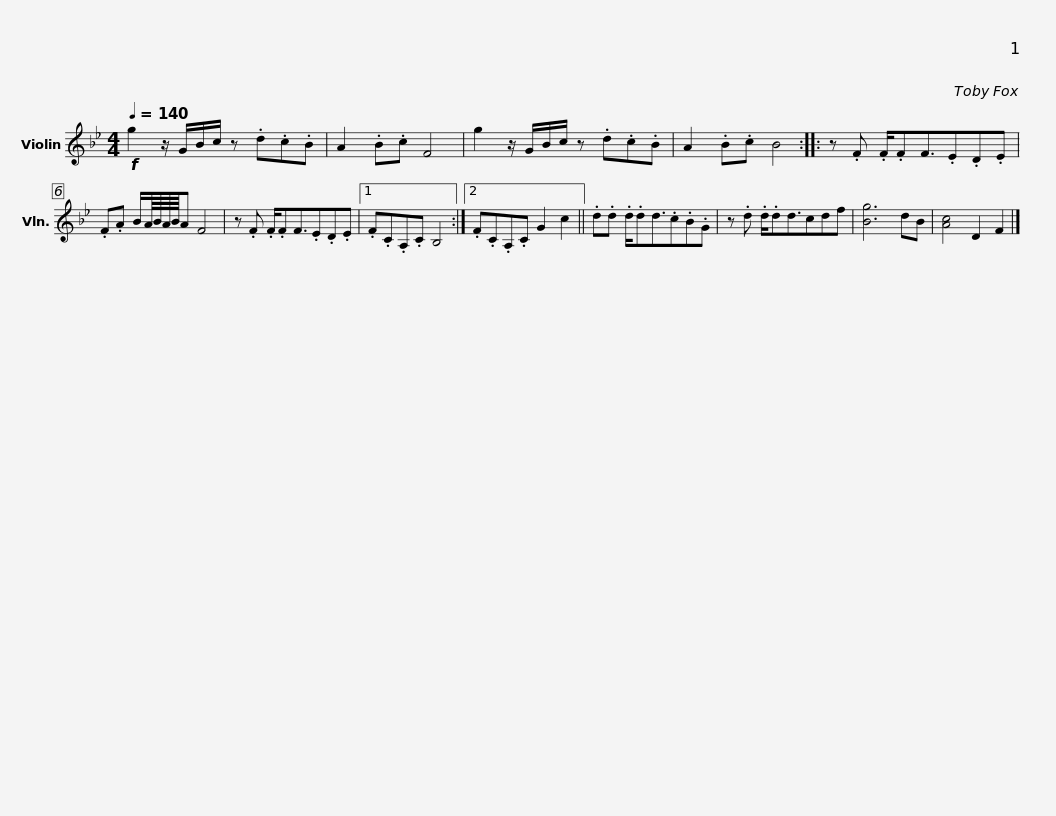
X:1
L:1/8
Q:1/4=140
M:4/4
I:linebreak $
K:Bb
V:1 treble
V:1
!f! g2 z/ G/B/c/ z .d.c.B | A2 .B.c F4 | g2 z/ G/B/c/ z .d.c.B | A2 .B.c B4 ::$ z .F .F/.FF3/2.E.D.E | %5
 .F.A B/A/8B/8A/8B/8A F4 | z .F .F/.FF3/2.E.D.E |1 .F.C.A,.C B,4 :|2 .F.C.A,.C G2 c2 ||$ .d.d .d/.dd3/2.c.B.G | %10
 z .d .d/.dd3/2cdf | [Bg]6 dB | [Ac]4 D2 F2 |] %13
